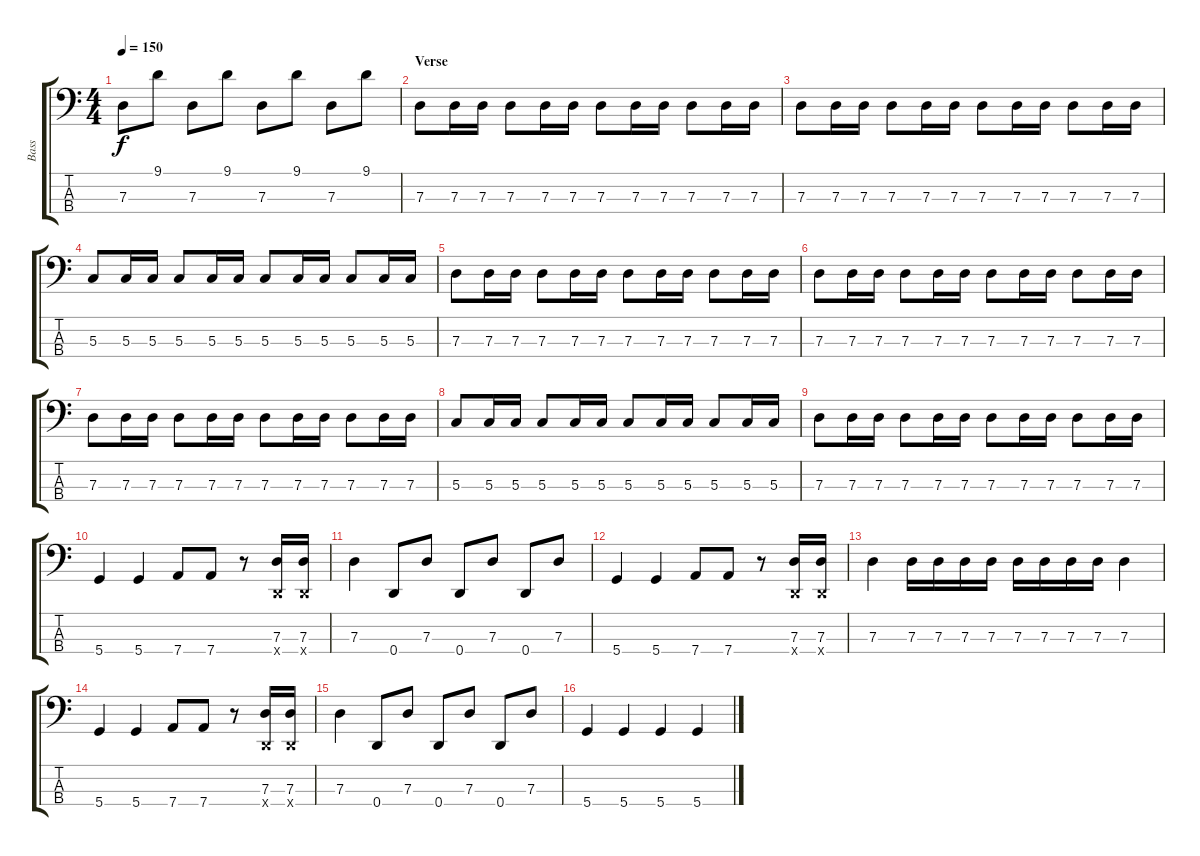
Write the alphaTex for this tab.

\track ("Bass" "Bass") {instrument electricbassfinger}
\staff {score tabs}
\tuning (F2 C2 G1 D1) {hide}
\ts (4 4)
\tempo 150
\clef f4
\ks c
7.3.8{dy f} 9.1.8 7.3.8 9.1.8 7.3.8 9.1.8 7.3.8 9.1.8 |
\section ("" "Verse")
7.3.8 7.3.16 7.3.16 7.3.8 7.3.16 7.3.16 7.3.8 7.3.16 7.3.16 7.3.8 7.3.16 7.3.16 |
7.3.8 7.3.16 7.3.16 7.3.8 7.3.16 7.3.16 7.3.8 7.3.16 7.3.16 7.3.8 7.3.16 7.3.16 |
5.3.8 5.3.16 5.3.16 5.3.8 5.3.16 5.3.16 5.3.8 5.3.16 5.3.16 5.3.8 5.3.16 5.3.16 |
7.3.8 7.3.16 7.3.16 7.3.8 7.3.16 7.3.16 7.3.8 7.3.16 7.3.16 7.3.8 7.3.16 7.3.16 |
7.3.8 7.3.16 7.3.16 7.3.8 7.3.16 7.3.16 7.3.8 7.3.16 7.3.16 7.3.8 7.3.16 7.3.16 |
7.3.8 7.3.16 7.3.16 7.3.8 7.3.16 7.3.16 7.3.8 7.3.16 7.3.16 7.3.8 7.3.16 7.3.16 |
5.3.8 5.3.16 5.3.16 5.3.8 5.3.16 5.3.16 5.3.8 5.3.16 5.3.16 5.3.8 5.3.16 5.3.16 |
7.3.8 7.3.16 7.3.16 7.3.8 7.3.16 7.3.16 7.3.8 7.3.16 7.3.16 7.3.8 7.3.16 7.3.16 |
5.4.4 5.4.4 7.4.8 7.4.8 r.8 (7.3 0.4{x}).16 (7.3 0.4{x}).16 |
7.3.4 0.4.8 7.3.8 0.4.8 7.3.8 0.4.8 7.3.8 |
5.4.4 5.4.4 7.4.8 7.4.8 r.8 (7.3 0.4{x}).16 (7.3 0.4{x}).16 |
7.3.4 7.3.16 7.3.16 7.3.16 7.3.16 7.3.16 7.3.16 7.3.16 7.3.16 7.3.4 |
5.4.4 5.4.4 7.4.8 7.4.8 r.8 (7.3 0.4{x}).16 (7.3 0.4{x}).16 |
7.3.4 0.4.8 7.3.8 0.4.8 7.3.8 0.4.8 7.3.8 |
5.4.4 5.4.4 5.4.4 5.4.4
